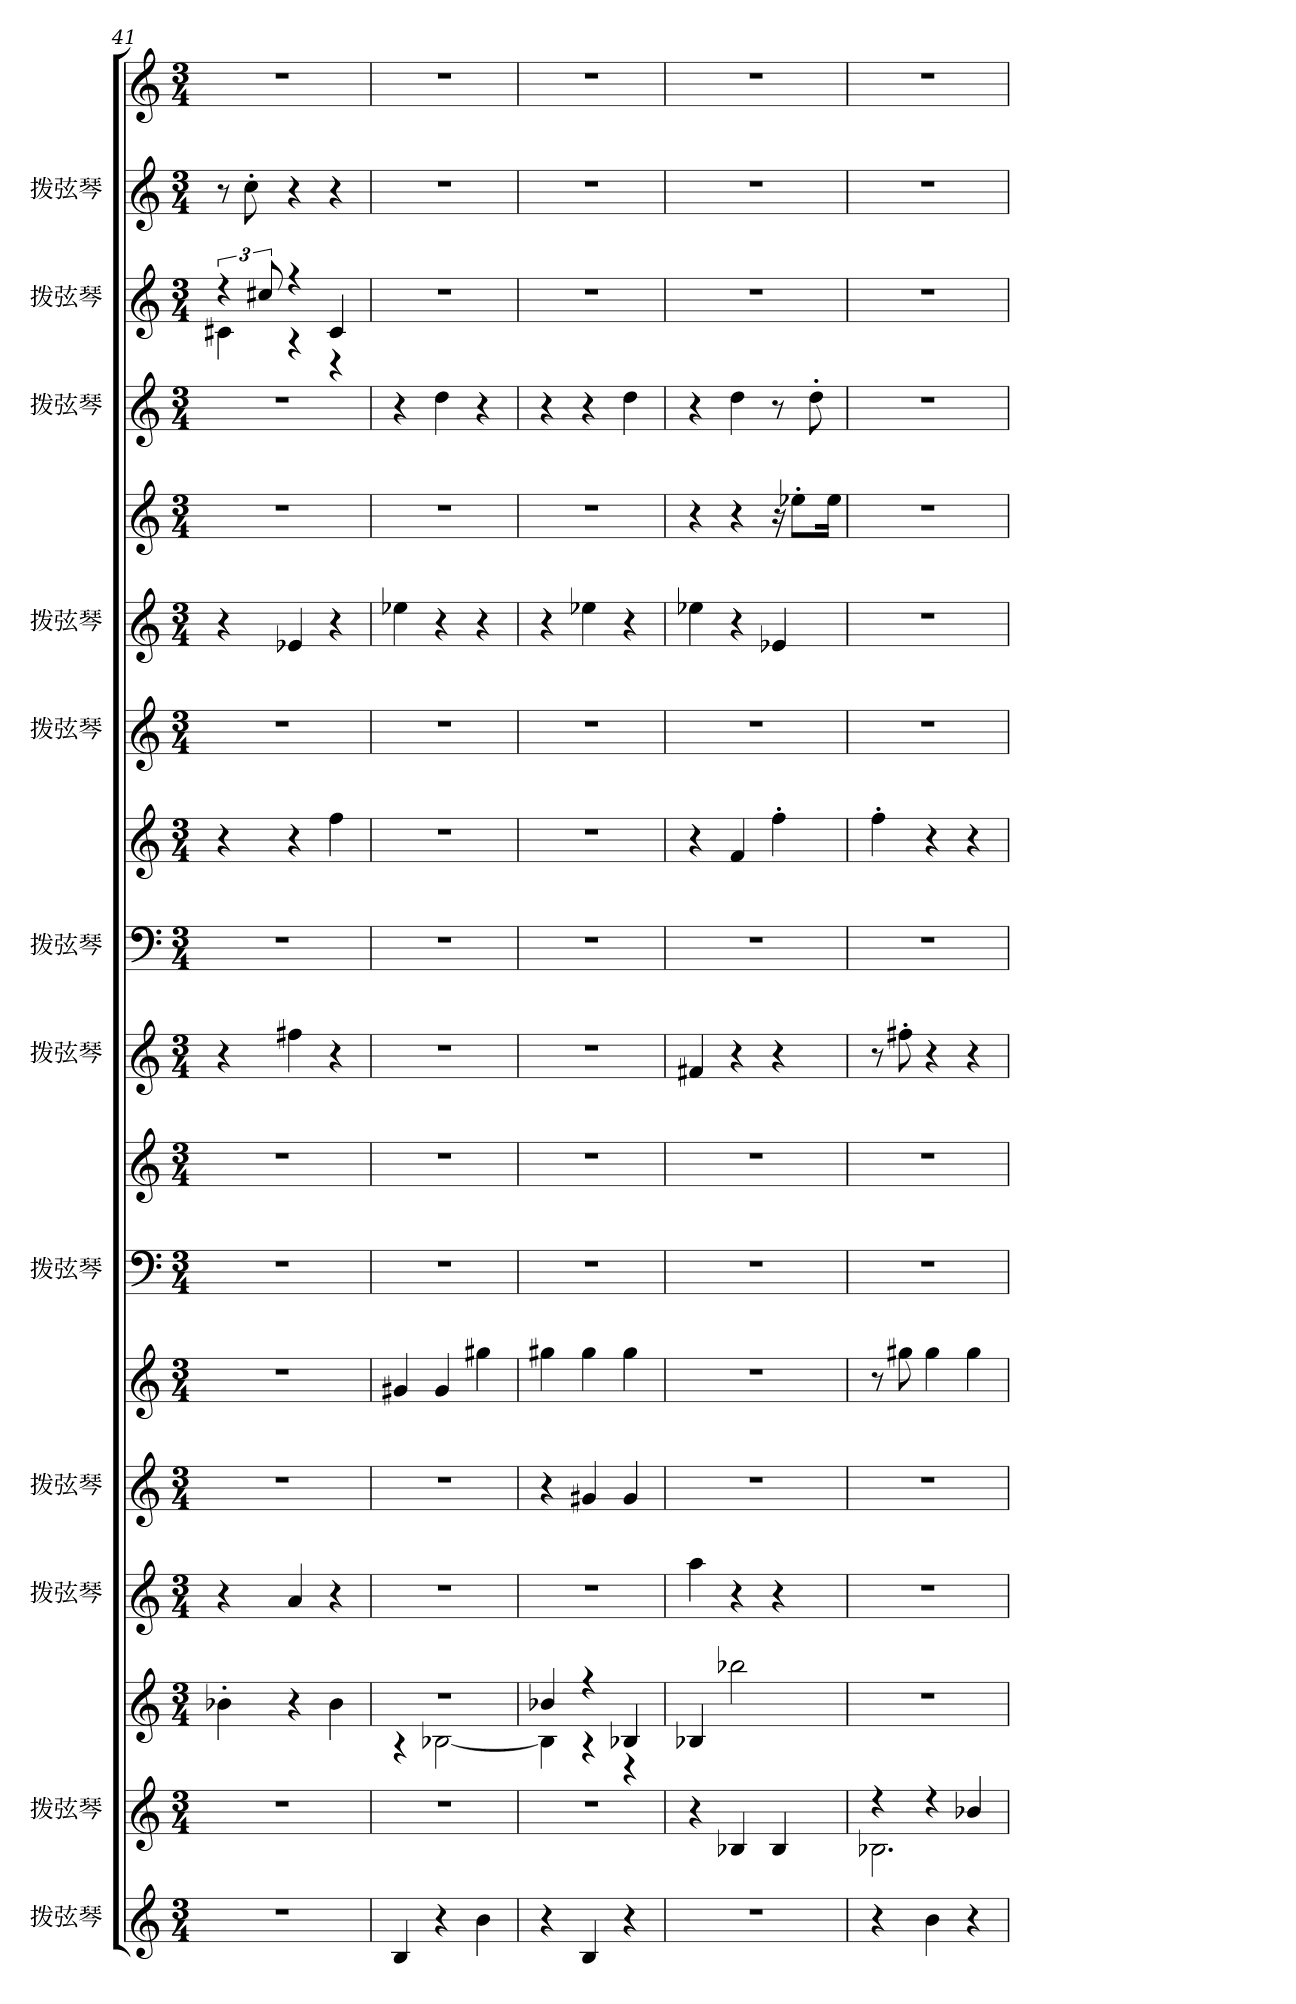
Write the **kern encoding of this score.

**kern	**kern	**kern	**kern	**kern	**kern	**kern	**kern	**kern	**kern	**kern	**kern	**kern	**kern	**kern	**kern	**kern	**kern
*part12	*part11	*part11	*part10	*part9	*part9	*part8	*part8	*part7	*part6	*part6	*part5	*part4	*part4	*part3	*part2	*part1	*part1
*staff18	*staff17	*staff16	*staff15	*staff14	*staff13	*staff12	*staff11	*staff10	*staff9	*staff8	*staff7	*staff6	*staff5	*staff4	*staff3	*staff2	*staff1
*I"拨弦琴	*I"拨弦琴	*	*I"拨弦琴	*I"拨弦琴	*	*I"拨弦琴	*	*I"拨弦琴	*I"拨弦琴	*	*I"拨弦琴	*I"拨弦琴	*	*I"拨弦琴	*I"拨弦琴	*I"拨弦琴	*
*clefG2	*clefG2	*clefG2	*clefG2	*clefG2	*clefG2	*clefF4	*clefG2	*clefG2	*clefF4	*clefG2	*clefG2	*clefG2	*clefG2	*clefG2	*clefG2	*clefG2	*clefG2
*k[]	*k[]	*k[]	*k[]	*k[]	*k[]	*k[]	*k[]	*k[]	*k[]	*k[]	*k[]	*k[]	*k[]	*k[]	*k[]	*k[]	*k[]
*M3/4	*M3/4	*M3/4	*M3/4	*M3/4	*M3/4	*M3/4	*M3/4	*M3/4	*M3/4	*M3/4	*M3/4	*M3/4	*M3/4	*M3/4	*M3/4	*M3/4	*M3/4
=41	=41	=41	=41	=41	=41	=41	=41	=41	=41	=41	=41	=41	=41	=41	=41	=41	=41
*	*	*	*	*	*	*	*	*	*	*	*	*	*	*	*^	*	*
2.r	2.r	4b-X'\	4r	2.r	2.r	2.r	2.r	4r	2.r	4r	2.r	4r	2.r	2.r	6r	4c#X\	8r	2.r
.	.	.	.	.	.	.	.	.	.	.	.	.	.	.	.	.	8cc'\	.
.	.	.	.	.	.	.	.	.	.	.	.	.	.	.	12cc#X/	.	.	.
.	.	4r	4a/	.	.	.	.	4ff#X\	.	4r	.	4e-X/	.	.	4r	4r	4r	.
.	.	4b-\	4r	.	.	.	.	4r	.	4ff\	.	4r	.	.	4c#/	4r	4r	.
*	*	*	*	*	*	*	*	*	*	*	*	*	*	*	*v	*v	*	*
!!LO:PB:g=z
=42	=42	=42	=42	=42	=42	=42	=42	=42	=42	=42	=42	=42	=42	=42	=42	=42	=42
*	*	*^	*	*	*	*	*	*	*	*	*	*	*	*	*	*	*
4B/	2.r	2.r	4r	2.r	2.r	4g#X/	2.r	2.r	2.r	2.r	2.r	2.r	4ee-X\	2.r	4r	2.r	2.r	2.r
4r	.	.	[2B-X\	.	.	4g#/	.	.	.	.	.	.	4r	.	4dd\	.	.	.
4b\	.	.	.	.	.	4gg#X\	.	.	.	.	.	.	4r	.	4r	.	.	.
=43	=43	=43	=43	=43	=43	=43	=43	=43	=43	=43	=43	=43	=43	=43	=43	=43	=43	=43
4r	2.r	4b-X/	4B-\]	2.r	4r	4gg#X\	2.r	2.r	2.r	2.r	2.r	2.r	4r	2.r	4r	2.r	2.r	2.r
4B/	.	4r	4r	.	4g#X/	4gg#\	.	.	.	.	.	.	4ee-X\	.	4r	.	.	.
4r	.	4B-X/	4r	.	4g#/	4gg#\	.	.	.	.	.	.	4r	.	4dd\	.	.	.
*	*	*v	*v	*	*	*	*	*	*	*	*	*	*	*	*	*	*	*
=44	=44	=44	=44	=44	=44	=44	=44	=44	=44	=44	=44	=44	=44	=44	=44	=44	=44
2.r	4r	4B-X/	4aa\	2.r	2.r	2.r	2.r	4f#X/	2.r	4r	2.r	4ee-X\	4r	4r	2.r	2.r	2.r
.	4B-X/	2bb-X\	4r	.	.	.	.	4r	.	4f/	.	4r	4r	4dd\	.	.	.
.	4B-/	.	4r	.	.	.	.	4r	.	4ff'\	.	4e-X/	16r	8r	.	.	.
.	.	.	.	.	.	.	.	.	.	.	.	.	8ee-X'\L	.	.	.	.
.	.	.	.	.	.	.	.	.	.	.	.	.	.	8dd'\	.	.	.
.	.	.	.	.	.	.	.	.	.	.	.	.	16ee-\Jk	.	.	.	.
=45	=45	=45	=45	=45	=45	=45	=45	=45	=45	=45	=45	=45	=45	=45	=45	=45	=45
*	*^	*	*	*	*	*	*	*	*	*	*	*	*	*	*	*	*
4r	4r	2.B-X\	2.r	2.r	2.r	8r	2.r	2.r	8r	2.r	4ff'\	2.r	2.r	2.r	2.r	2.r	2.r	2.r
.	.	.	.	.	.	8gg#X\	.	.	8ff#X'\	.	.	.	.	.	.	.	.	.
4b\	4r	.	.	.	.	4gg#\	.	.	4r	.	4r	.	.	.	.	.	.	.
4r	4b-X/	.	.	.	.	4gg#\	.	.	4r	.	4r	.	.	.	.	.	.	.
*	*v	*v	*	*	*	*	*	*	*	*	*	*	*	*	*	*	*	*
=	=	=	=	=	=	=	=	=	=	=	=	=	=	=	=	=	=
*-	*-	*-	*-	*-	*-	*-	*-	*-	*-	*-	*-	*-	*-	*-	*-	*-	*-
